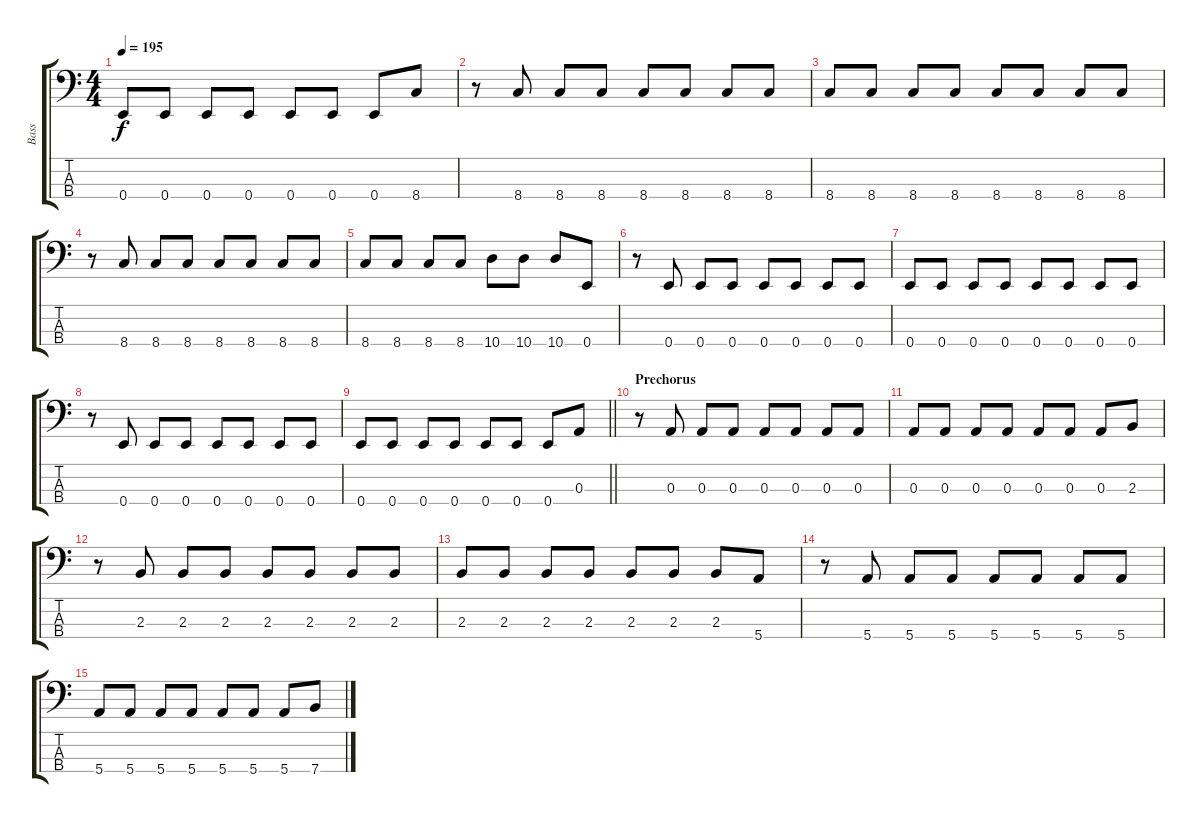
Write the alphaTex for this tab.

\track ("Bass" "Bass") {instrument electricbassfinger}
\staff {score tabs}
\tuning (G2 D2 A1 E1) {hide}
\ts (4 4)
\tempo 195
\clef f4
\ks c
0.4.8{dy f} 0.4.8 0.4.8 0.4.8 0.4.8 0.4.8 0.4.8 8.4.8 |
r.8 8.4.8 8.4.8 8.4.8 8.4.8 8.4.8 8.4.8 8.4.8 |
8.4.8 8.4.8 8.4.8 8.4.8 8.4.8 8.4.8 8.4.8 8.4.8 |
r.8 8.4.8 8.4.8 8.4.8 8.4.8 8.4.8 8.4.8 8.4.8 |
8.4.8 8.4.8 8.4.8 8.4.8 10.4.8 10.4.8 10.4.8 0.4.8 |
r.8 0.4.8 0.4.8 0.4.8 0.4.8 0.4.8 0.4.8 0.4.8 |
0.4.8 0.4.8 0.4.8 0.4.8 0.4.8 0.4.8 0.4.8 0.4.8 |
r.8 0.4.8 0.4.8 0.4.8 0.4.8 0.4.8 0.4.8 0.4.8 |
\barLineRight lightlight
0.4.8 0.4.8 0.4.8 0.4.8 0.4.8 0.4.8 0.4.8 0.3.8 |
\section ("" "Prechorus")
r.8 0.3.8 0.3.8 0.3.8 0.3.8 0.3.8 0.3.8 0.3.8 |
0.3.8 0.3.8 0.3.8 0.3.8 0.3.8 0.3.8 0.3.8 2.3.8 |
r.8 2.3.8 2.3.8 2.3.8 2.3.8 2.3.8 2.3.8 2.3.8 |
2.3.8 2.3.8 2.3.8 2.3.8 2.3.8 2.3.8 2.3.8 5.4.8 |
r.8 5.4.8 5.4.8 5.4.8 5.4.8 5.4.8 5.4.8 5.4.8 |
5.4.8 5.4.8 5.4.8 5.4.8 5.4.8 5.4.8 5.4.8 7.4.8
